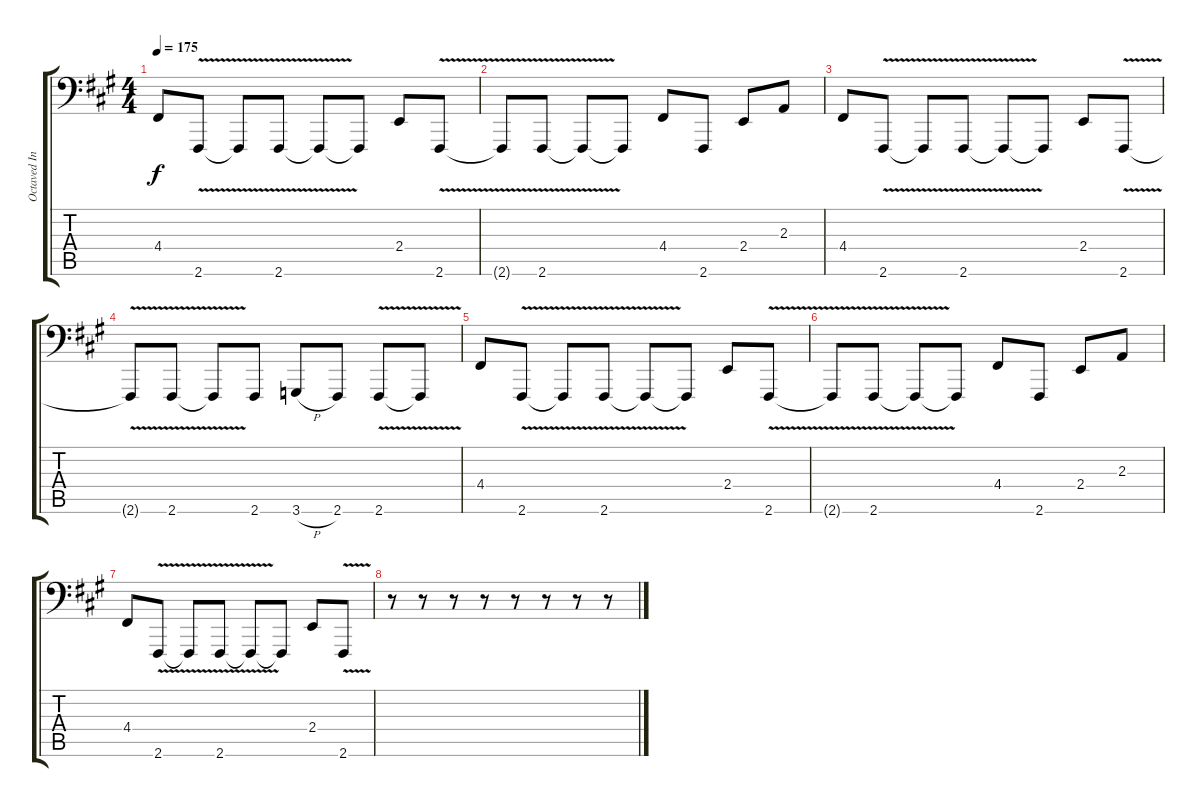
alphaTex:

\track ("Octaved Interlude Synth" "Octaved In") {instrument lead2sawtooth}
\staff {score tabs}
\tuning (E3 B2 G2 D2 A1 E1) {hide}
\ts (4 4)
\tempo 175
\clef f4
\ks f#minor
4.4.8{dy f} 2.6{v}.8 2.6{t}.8 2.6{v}.8 2.6{t}.8 2.6{t}.8 2.4.8 2.6{v}.8 |
2.6{t}.8 2.6{v}.8 2.6{t}.8 2.6{t}.8 4.4.8 2.6.8 2.4.8 2.3.8 |
4.4.8 2.6{v}.8 2.6{t}.8 2.6{v}.8 2.6{t}.8 2.6{t}.8 2.4.8 2.6{v}.8 |
2.6{t}.8 2.6{v}.8 2.6{t}.8 2.6.8 3.6{h}.8 2.6.8 2.6{v}.8 2.6{t}.8 |
4.4.8 2.6{v}.8 2.6{t}.8 2.6{v}.8 2.6{t}.8 2.6{t}.8 2.4.8 2.6{v}.8 |
2.6{t}.8 2.6{v}.8 2.6{t}.8 2.6{t}.8 4.4.8 2.6.8 2.4.8 2.3.8 |
4.4.8 2.6{v}.8 2.6{t}.8 2.6{v}.8 2.6{t}.8 2.6{t}.8 2.4.8 2.6{v}.8 |
r.8 r.8 r.8 r.8 r.8 r.8 r.8 r.8
